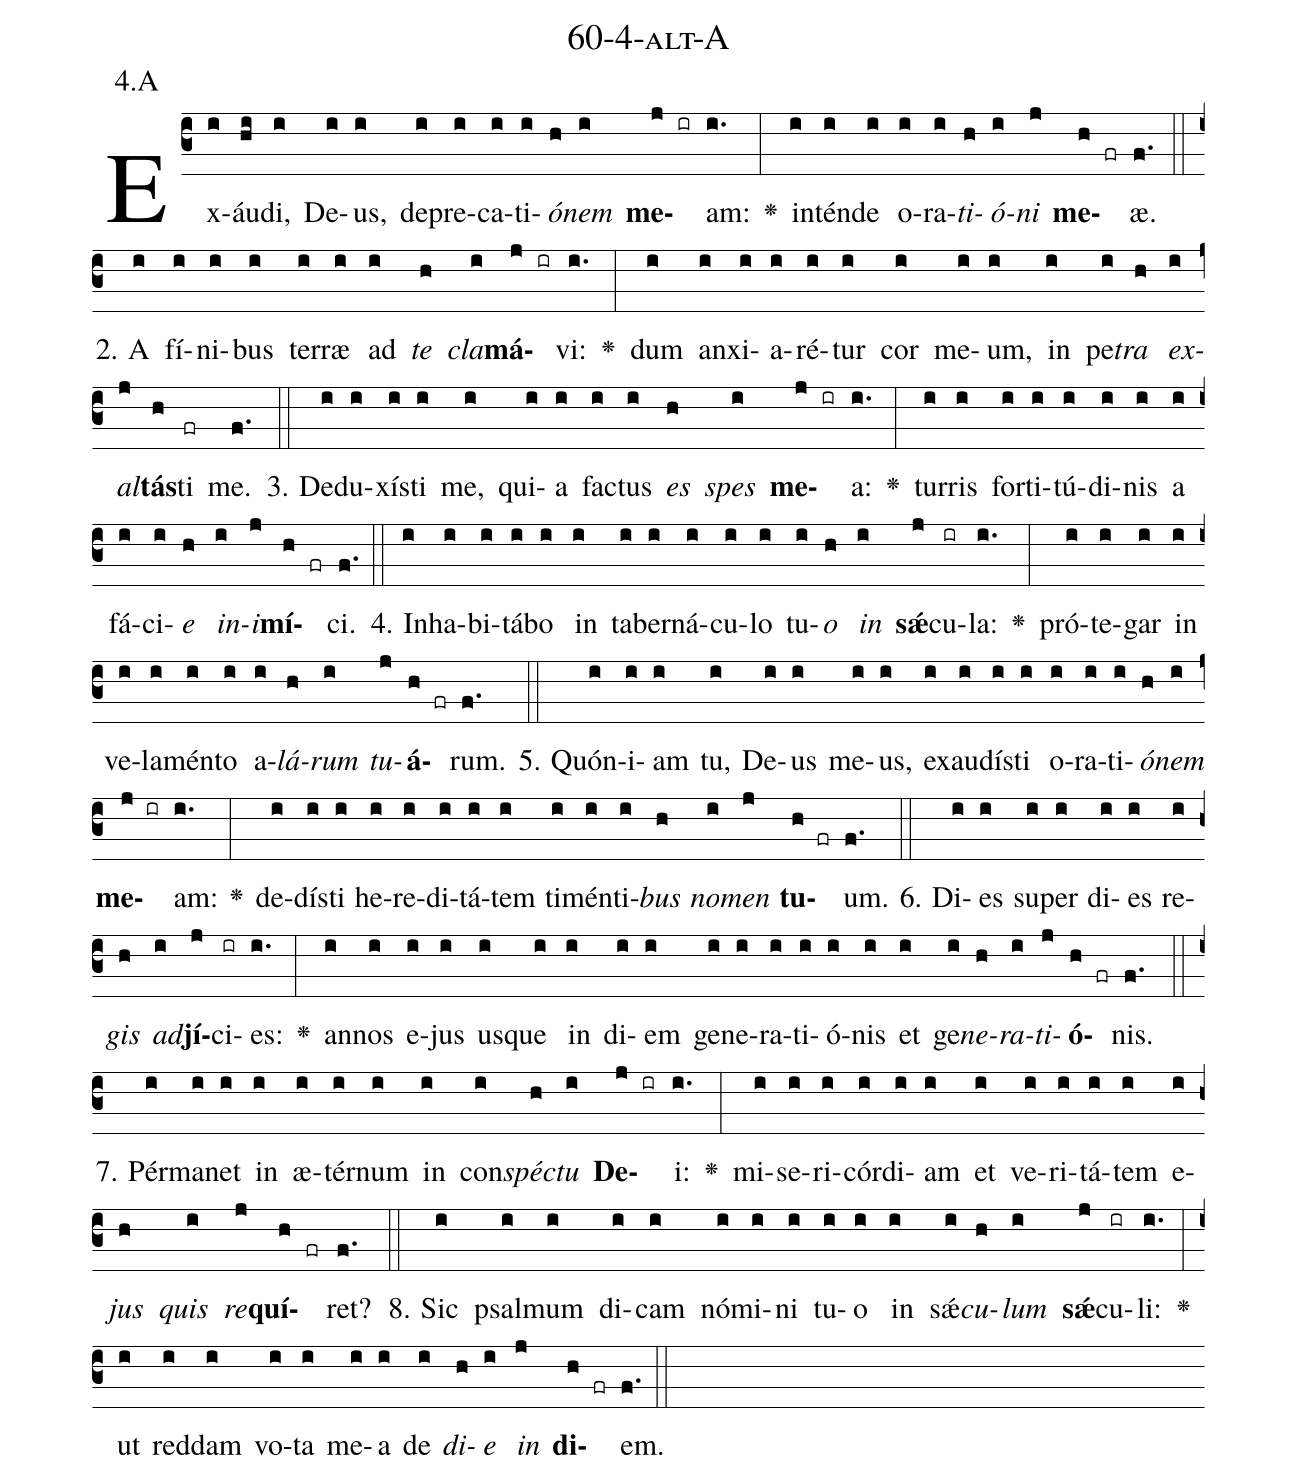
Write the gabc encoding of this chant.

name: 60-4-alt-A;
annotation: 4.A;
%%
(c3)Ex(i)áu(hi)di,(i) De(i)us,(i) de(i)pre(i)ca(i)ti(i)<i>ó</i>(h)<i>nem</i>(i) <b>me</b>(j ir)am:(i.) <v>\greheightstar</v>(:) in(i)tén(i)de(i) o(i)ra(i)<i>ti</i>(h)<i>ó</i>(i)<i>ni</i>(j) <b>me</b>(h fr)æ.(f.) (::)
2. A(i) fí(i)ni(i)bus(i) ter(i)ræ(i) ad(i) <i>te</i>(h) <i>cla</i>(i)<b>má</b>(j ir)vi:(i.) <v>\greheightstar</v>(:) dum(i) an(i)xi(i)a(i)ré(i)tur(i) cor(i) me(i)um,(i) in(i) pe(i)<i>tra</i>(h) <i>ex</i>(i)<i>al</i>(j)<b>tás</b>(h)ti(fr) me.(f.) (::)
3. De(i)du(i)xís(i)ti(i) me,(i) qui(i)a(i) fac(i)tus(i) <i>es</i>(h) <i>spes</i>(i) <b>me</b>(j ir)a:(i.) <v>\greheightstar</v>(:) tur(i)ris(i) for(i)ti(i)tú(i)di(i)nis(i) a(i) fá(i)ci(i)<i>e</i>(h) <i>in</i>(i)<i>i</i>(j)<b>mí</b>(h fr)ci.(f.) (::)
4. In(i)ha(i)bi(i)tá(i)bo(i) in(i) ta(i)ber(i)ná(i)cu(i)lo(i) tu(i)<i>o</i>(h) <i>in</i>(i) <b>sǽ</b>(j)cu(ir)la:(i.) <v>\greheightstar</v>(:) pró(i)te(i)gar(i) in(i) ve(i)la(i)mén(i)to(i) a(i)<i>lá</i>(h)<i>rum</i>(i) <i>tu</i>(j)<b>á</b>(h fr)rum.(f.) (::)
5. Quón(i)i(i)am(i) tu,(i) De(i)us(i) me(i)us,(i) ex(i)au(i)dís(i)ti(i) o(i)ra(i)ti(i)<i>ó</i>(h)<i>nem</i>(i) <b>me</b>(j ir)am:(i.) <v>\greheightstar</v>(:) de(i)dís(i)ti(i) he(i)re(i)di(i)tá(i)tem(i) ti(i)mén(i)ti(i)<i>bus</i>(h) <i>no</i>(i)<i>men</i>(j) <b>tu</b>(h fr)um.(f.) (::)
6. Di(i)es(i) su(i)per(i) di(i)es(i) re(i)<i>gis</i>(h) <i>ad</i>(i)<b>jí</b>(j)ci(ir)es:(i.) <v>\greheightstar</v>(:) an(i)nos(i) e(i)jus(i) us(i)que(i) in(i) di(i)em(i) ge(i)ne(i)ra(i)ti(i)ó(i)nis(i) et(i) ge(i)<i>ne</i>(h)<i>ra</i>(i)<i>ti</i>(j)<b>ó</b>(h fr)nis.(f.) (::)
7. Pér(i)ma(i)net(i) in(i) æ(i)tér(i)num(i) in(i) con(i)<i>spéc</i>(h)<i>tu</i>(i) <b>De</b>(j ir)i:(i.) <v>\greheightstar</v>(:) mi(i)se(i)ri(i)cór(i)di(i)am(i) et(i) ve(i)ri(i)tá(i)tem(i) e(i)<i>jus</i>(h) <i>quis</i>(i) <i>re</i>(j)<b>quí</b>(h fr)ret?(f.) (::)
8. Sic(i) psal(i)mum(i) di(i)cam(i) nó(i)mi(i)ni(i) tu(i)o(i) in(i) sǽ(i)<i>cu</i>(h)<i>lum</i>(i) <b>sǽ</b>(j)cu(ir)li:(i.) <v>\greheightstar</v>(:) ut(i) red(i)dam(i) vo(i)ta(i) me(i)a(i) de(i) <i>di</i>(h)<i>e</i>(i) <i>in</i>(j) <b>di</b>(h fr)em.(f.) (::)
